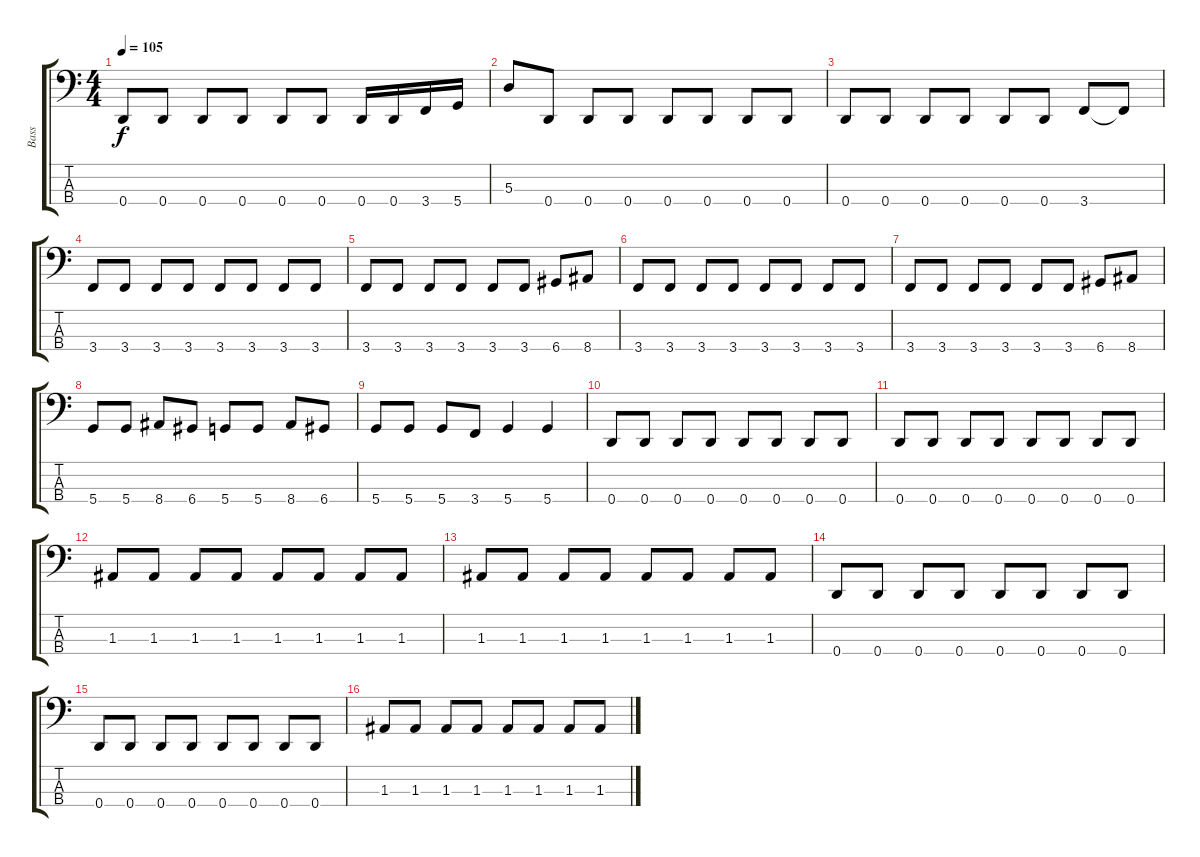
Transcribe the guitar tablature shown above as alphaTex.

\track ("Bass" "Bass") {instrument electricbassfinger}
\staff {score tabs}
\tuning (G2 D2 A1 D1) {hide}
\ts (4 4)
\tempo 105
\clef f4
\ks c
0.4.8{dy f} 0.4.8 0.4.8 0.4.8 0.4.8 0.4.8 0.4.16 0.4.16 3.4.16 5.4.16 |
5.3.8 0.4.8 0.4.8 0.4.8 0.4.8 0.4.8 0.4.8 0.4.8 |
0.4.8 0.4.8 0.4.8 0.4.8 0.4.8 0.4.8 3.4.8 3.4{t}.8 |
3.4.8 3.4.8 3.4.8 3.4.8 3.4.8 3.4.8 3.4.8 3.4.8 |
3.4.8 3.4.8 3.4.8 3.4.8 3.4.8 3.4.8 6.4.8 8.4.8 |
3.4.8 3.4.8 3.4.8 3.4.8 3.4.8 3.4.8 3.4.8 3.4.8 |
3.4.8 3.4.8 3.4.8 3.4.8 3.4.8 3.4.8 6.4.8 8.4.8 |
5.4.8 5.4.8 8.4.8 6.4.8 5.4.8 5.4.8 8.4.8 6.4.8 |
5.4.8 5.4.8 5.4.8 3.4.8 5.4.4 5.4.4 |
0.4.8 0.4.8 0.4.8 0.4.8 0.4.8 0.4.8 0.4.8 0.4.8 |
0.4.8 0.4.8 0.4.8 0.4.8 0.4.8 0.4.8 0.4.8 0.4.8 |
1.3.8 1.3.8 1.3.8 1.3.8 1.3.8 1.3.8 1.3.8 1.3.8 |
1.3.8 1.3.8 1.3.8 1.3.8 1.3.8 1.3.8 1.3.8 1.3.8 |
0.4.8 0.4.8 0.4.8 0.4.8 0.4.8 0.4.8 0.4.8 0.4.8 |
0.4.8 0.4.8 0.4.8 0.4.8 0.4.8 0.4.8 0.4.8 0.4.8 |
1.3.8 1.3.8 1.3.8 1.3.8 1.3.8 1.3.8 1.3.8 1.3.8
